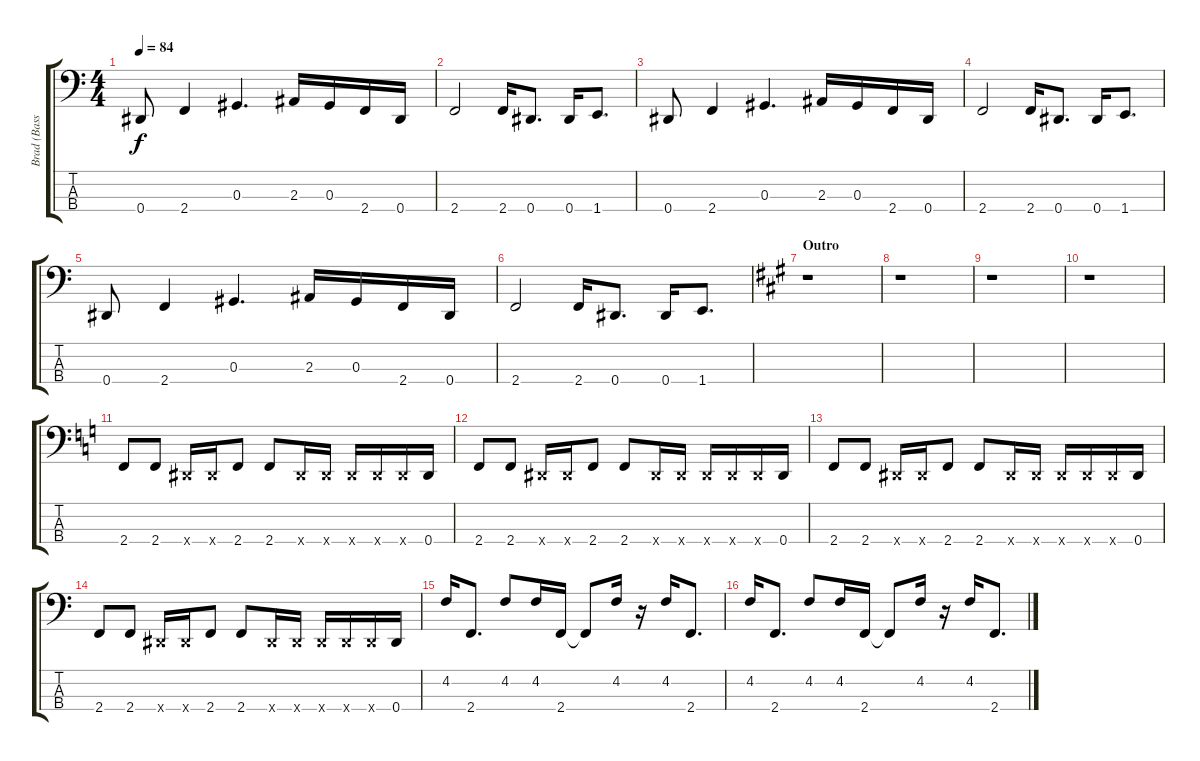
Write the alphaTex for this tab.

\track ("Brad (Bass)" "Brad (Bass") {instrument electricbasspick}
\staff {score tabs}
\tuning (Gb2 Db2 Ab1 Eb1) {hide}
\ts (4 4)
\tempo 84
\clef f4
\ks c
0.4.8{dy f} 2.4.4 0.3.4{d} 2.3.16 0.3.16 2.4.16 0.4.16 |
2.4.2 2.4.16 0.4.8{d} 0.4.16 1.4.8{d} |
0.4.8 2.4.4 0.3.4{d} 2.3.16 0.3.16 2.4.16 0.4.16 |
2.4.2 2.4.16 0.4.8{d} 0.4.16 1.4.8{d} |
0.4.8 2.4.4 0.3.4{d} 2.3.16 0.3.16 2.4.16 0.4.16 |
2.4.2 2.4.16 0.4.8{d} 0.4.16 1.4.8{d} |
\section ("" "Outro")
\ks a
r.1 |
r.1 |
r.1 |
r.1 |
\ks c
2.4.8 2.4.8 0.4{x}.16 0.4{x}.16 2.4.8 2.4.8 0.4{x}.16 0.4{x}.16 0.4{x}.16 0.4{x}.16 0.4{x}.16 0.4.16 |
2.4.8 2.4.8 0.4{x}.16 0.4{x}.16 2.4.8 2.4.8 0.4{x}.16 0.4{x}.16 0.4{x}.16 0.4{x}.16 0.4{x}.16 0.4.16 |
2.4.8 2.4.8 0.4{x}.16 0.4{x}.16 2.4.8 2.4.8 0.4{x}.16 0.4{x}.16 0.4{x}.16 0.4{x}.16 0.4{x}.16 0.4.16 |
2.4.8 2.4.8 0.4{x}.16 0.4{x}.16 2.4.8 2.4.8 0.4{x}.16 0.4{x}.16 0.4{x}.16 0.4{x}.16 0.4{x}.16 0.4.16 |
4.2.16 2.4.8{d} 4.2.8 4.2.16 2.4.16 2.4{t}.8 4.2.16 r.16 4.2.16 2.4.8{d} |
4.2.16 2.4.8{d} 4.2.8 4.2.16 2.4.16 2.4{t}.8 4.2.16 r.16 4.2.16 2.4.8{d}
